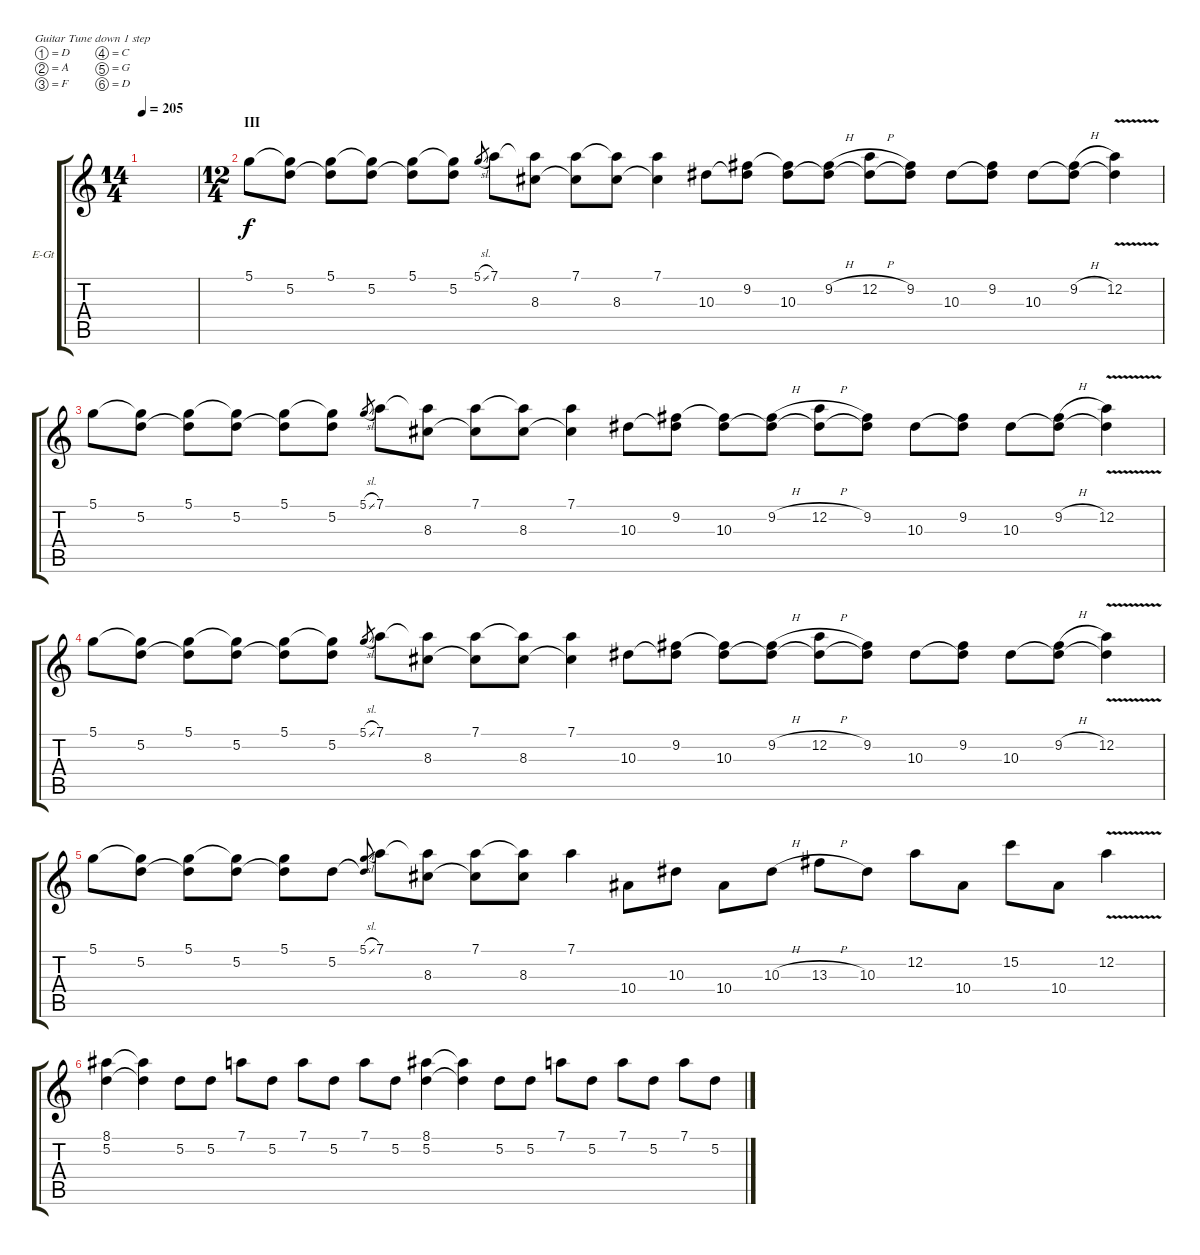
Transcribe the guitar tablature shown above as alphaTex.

\defaultSystemsLayout 4
\bracketExtendMode groupsimilarinstruments
\firstSystemTrackNameOrientation horizontal
\otherSystemsTrackNameOrientation horizontal
\track ("Arnaud" "E-Gt") {instrument distortionguitar}
\staff {score tabs}
\tuning (D4 A3 F3 C3 G2 D2)
\ts (14 4)
\tempo 205
\clef g2
\ks c
|
\ts (12 4)
\section ("" "III")
5.1.8 (5.2 5.1{t}).8 (5.1 5.2{t}).8 (5.2 5.1{t}).8 (5.1 5.2{t}).8 (5.2 5.1{t}).8 5.1{sl}.8{gr} 7.1.8 (8.3 7.1{t}).8 (7.1 8.3{t}).8 (8.3 7.1{t}).8 (7.1 8.3{t}).4 10.3.8 (9.2 10.3{t}).8 (10.3 9.2{t}).8 (9.2{h} 10.3{t}).8 (12.2{h} 10.3{t}).8 (9.2 10.3{t}).8 10.3.8 (9.2 10.3{t}).8 10.3.8 (9.2{h} 10.3{t}).8 (12.2{v} 10.3{t}).4 |
5.1.8 (5.2 5.1{t}).8 (5.1 5.2{t}).8 (5.2 5.1{t}).8 (5.1 5.2{t}).8 (5.2 5.1{t}).8 5.1{sl}.8{gr} 7.1.8 (8.3 7.1{t}).8 (7.1 8.3{t}).8 (8.3 7.1{t}).8 (7.1 8.3{t}).4 10.3.8 (9.2 10.3{t}).8 (10.3 9.2{t}).8 (9.2{h} 10.3{t}).8 (12.2{h} 10.3{t}).8 (9.2 10.3{t}).8 10.3.8 (9.2 10.3{t}).8 10.3.8 (9.2{h} 10.3{t}).8 (12.2{v} 10.3{t}).4 |
5.1.8 (5.2 5.1{t}).8 (5.1 5.2{t}).8 (5.2 5.1{t}).8 (5.1 5.2{t}).8 (5.2 5.1{t}).8 5.1{sl}.8{gr} 7.1.8 (8.3 7.1{t}).8 (7.1 8.3{t}).8 (8.3 7.1{t}).8 (7.1 8.3{t}).4 10.3.8 (9.2 10.3{t}).8 (10.3 9.2{t}).8 (9.2{h} 10.3{t}).8 (12.2{h} 10.3{t}).8 (9.2 10.3{t}).8 10.3.8 (9.2 10.3{t}).8 10.3.8 (9.2{h} 10.3{t}).8 (12.2{v} 10.3{t}).4 |
5.1.8 (5.2 5.1{t}).8 (5.1 5.2{t}).8 (5.2 5.1{t}).8 (5.1 5.2{t}).8 5.2.8 (5.1{sl} 5.2{t}).8{gr} 7.1.8 (8.3 7.1{t}).8 (7.1 8.3{t}).8 (8.3 7.1{t}).8 7.1.4 10.4.8 10.3.8 10.4.8 10.3{h}.8 13.3{h}.8 10.3.8 12.2.8 10.4.8 15.2.8 10.4.8 12.2{v}.4 |
(5.2 8.1).4 (8.1{t} 5.2{t}).4 5.2.8 5.2.8 7.1.8 5.2.8 7.1.8 5.2.8 7.1.8 5.2.8 (5.2 8.1).4 (8.1{t} 5.2{t}).4 5.2.8 5.2.8 7.1.8 5.2.8 7.1.8 5.2.8 7.1.8 5.2.8
